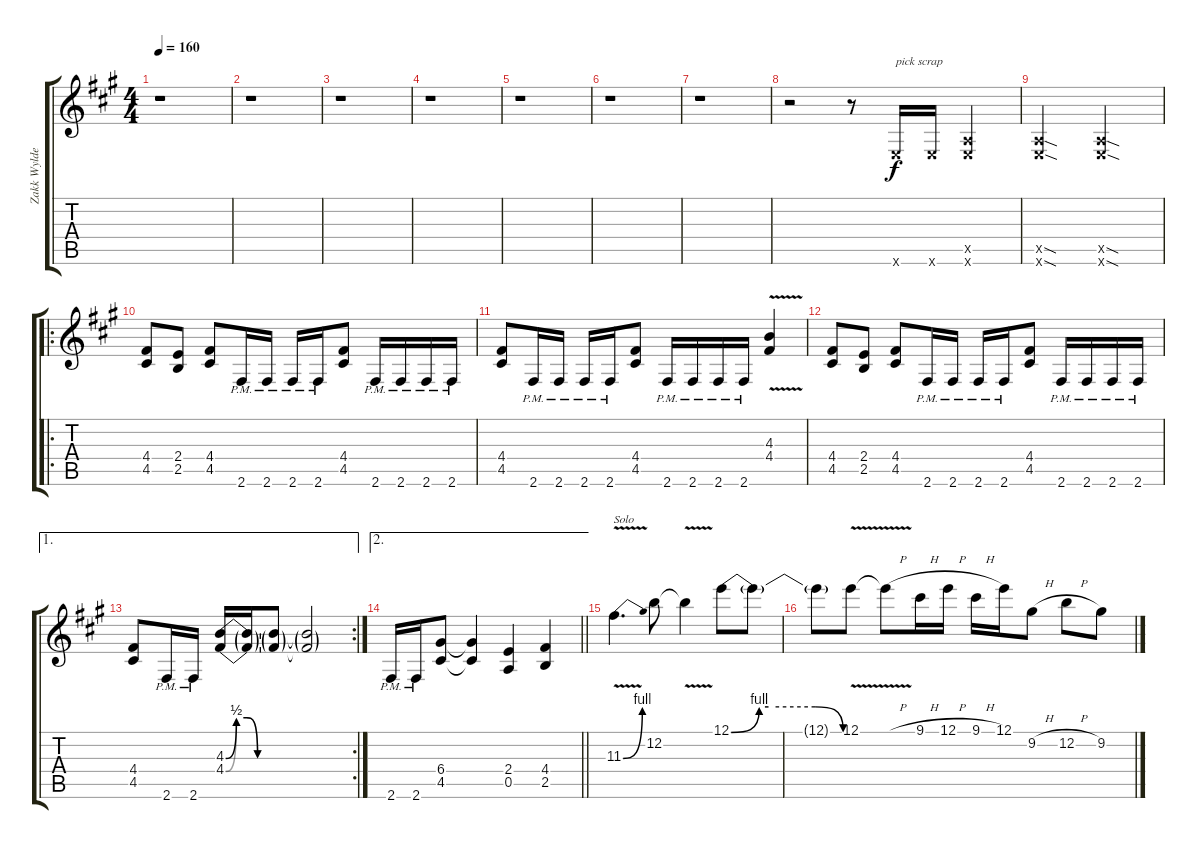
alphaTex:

\track ("Zakk Wylde" "Zakk Wylde") {instrument overdrivenguitar}
\staff {score tabs}
\tuning (E4 B3 G3 D3 A2 E2) {hide}
\ts (4 4)
\tempo 160
\clef g2
\ks a
r.1{dy f} |
r.1 |
r.1 |
r.1 |
r.1 |
r.1 |
r.1 |
r.2 r.8 0.6{x}.16{txt "pick scrap"} 0.6{x}.16 (0.5{x} 0.6{x}).4 |
(0.5{sod x} 0.6{sod x}).2 (0.5{sod x} 0.6{sod x}).2 |
\ro
(4.4 4.5).8 (2.4 2.5).8 (4.4 4.5).8 2.6{pm}.16 2.6{pm}.16 2.6{pm}.16 2.6{pm}.16 (4.4 4.5).8 2.6{pm}.16 2.6{pm}.16 2.6{pm}.16 2.6{pm}.16 |
(4.4 4.5).8 2.6{pm}.16 2.6{pm}.16 2.6{pm}.16 2.6{pm}.16 (4.4 4.5).8 2.6{pm}.16 2.6{pm}.16 2.6{pm}.16 2.6{pm}.16 (4.3{v} 4.4{v}).4 |
(4.4 4.5).8 (2.4 2.5).8 (4.4 4.5).8 2.6{pm}.16 2.6{pm}.16 2.6{pm}.16 2.6{pm}.16 (4.4 4.5).8 2.6{pm}.16 2.6{pm}.16 2.6{pm}.16 2.6{pm}.16 |
\ae 1
\rc 2
(4.4 4.5).8 2.6{pm}.16 2.6{pm}.16 (4.3{be (custom 0 0 5 2 10 2 15 0 25 0 30 0 60 0)} 4.4{be (custom 0 0 5 2 10 2 15 0 25 0 30 0 60 0)}).16 (4.3{t} 4.4{t}).16 (4.3{t} 4.4{t}).8 (4.3{t} 4.4{t}).2 |
\ae 2
\barLineRight lightlight
2.6{pm}.16 2.6{pm}.16 (6.4 4.5).8 (6.4{t} 4.5{t}).4 (2.4 0.5).4 (4.4 2.5).4 |
11.3{be (bend 0 0 60 4) v}.4{d txt "Solo" volume 16} 12.2.8 12.2{v t}.4 12.1{be (custom 0 0 15 4 20 4 45 4 60 0)}.8 12.1{t}.8 |
12.1{t}.8 12.1{v}.8 12.1{h t}.8 9.1{h}.16 12.1{h}.16 9.1{h}.16 12.1.16 9.2{h}.8 12.2{h}.8 9.2.8
